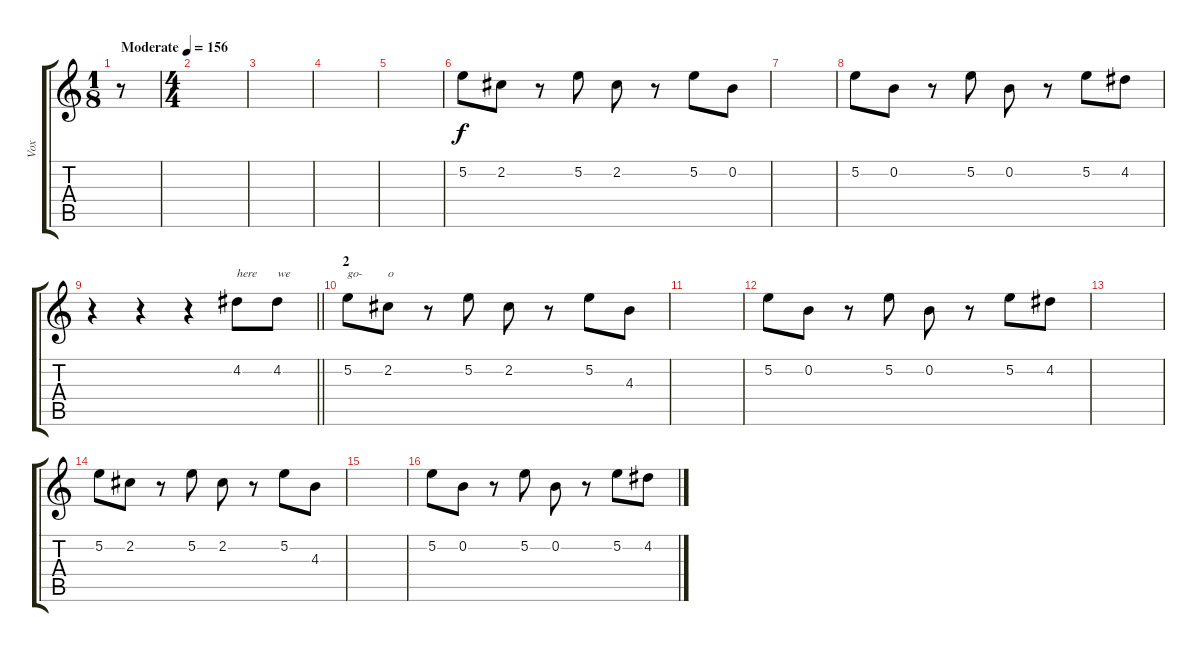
\track ("Vox" "Vox") {instrument overdrivenguitar}
\staff {score tabs}
\tuning (E4 B3 G3 D3 A2 E2) {hide}
\ts (1 8)
\tempo (156 "Moderate")
\clef g2
\ks c
r.8{dy f instrument overdrivenguitar} |
\ts (4 4)
|
|
|
|
5.2.8 2.2.8 r.8 5.2.8 2.2.8 r.8 5.2.8 0.2.8 |
|
5.2.8 0.2.8 r.8 5.2.8 0.2.8 r.8 5.2.8 4.2.8 |
\barLineRight lightlight
r.4 r.4 r.4 4.2.8{txt "here"} 4.2.8{txt "we"} |
\section ("" "2")
5.2.8{txt "go-"} 2.2.8{txt "o"} r.8 5.2.8 2.2.8 r.8 5.2.8 4.3.8 |
|
5.2.8 0.2.8 r.8 5.2.8 0.2.8 r.8 5.2.8 4.2.8 |
|
5.2.8 2.2.8 r.8 5.2.8 2.2.8 r.8 5.2.8 4.3.8 |
|
5.2.8 0.2.8 r.8 5.2.8 0.2.8 r.8 5.2.8 4.2.8
